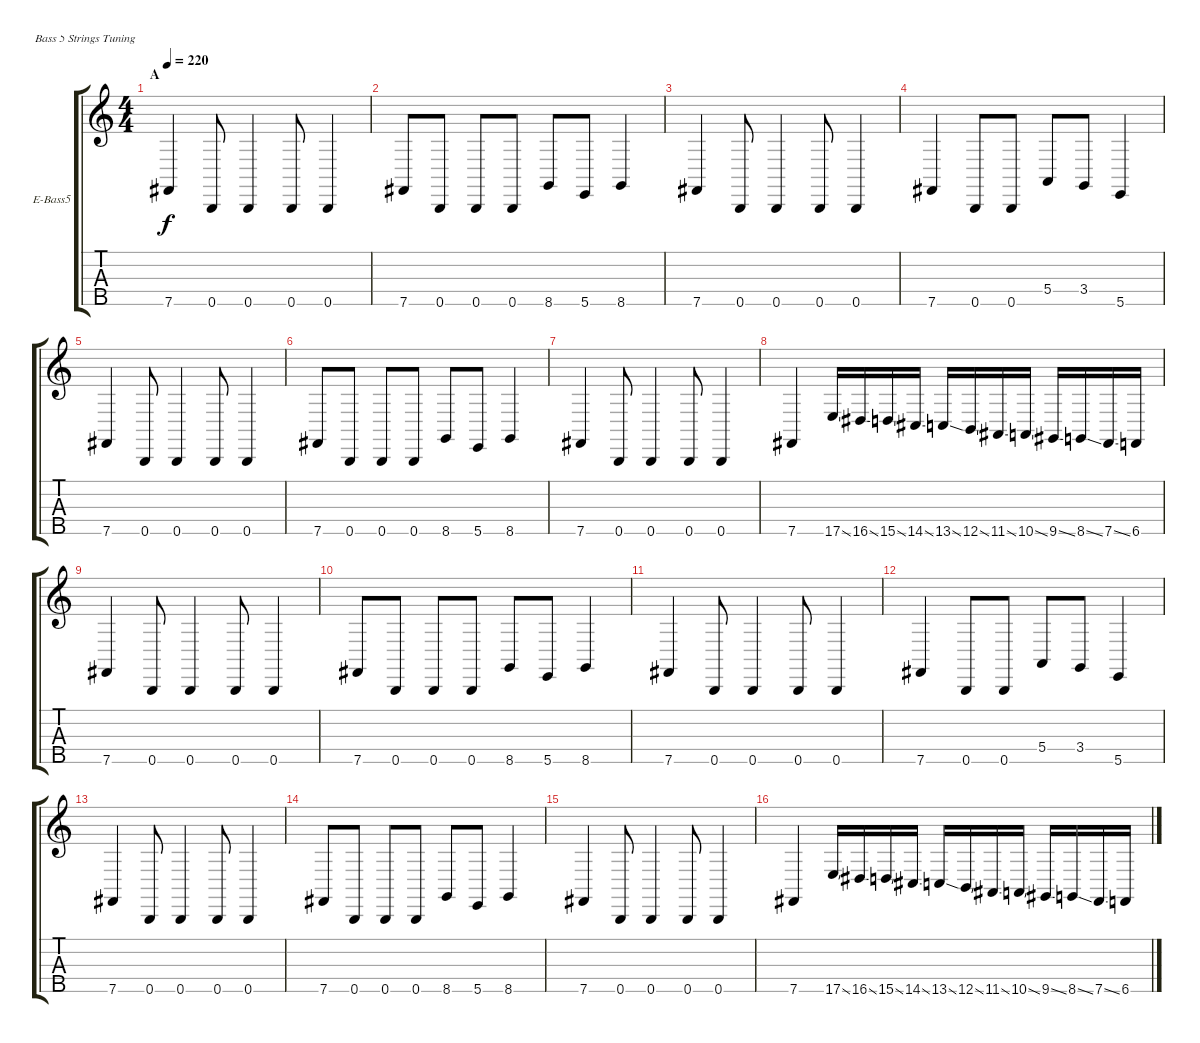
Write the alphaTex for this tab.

\bracketExtendMode groupsimilarinstruments
\firstSystemTrackNameOrientation horizontal
\otherSystemsTrackNameOrientation horizontal
\track ("Bass" "E-Bass5") {instrument electricbassfinger}
\staff {score tabs}
\tuning (G2 D2 A1 E1 B0)
\ts (4 4)
\section ("" "A")
\tempo 220
\clef g2
\ks c
7.5.4{dy f instrument electricbassfinger} 0.5.8 0.5.4 0.5.8 0.5.4 |
7.5.8 0.5.8 0.5.8 0.5.8 8.5.8 5.5.8 8.5.4 |
7.5.4 0.5.8 0.5.4 0.5.8 0.5.4 |
7.5.4 0.5.8 0.5.8 5.4.8 3.4.8 5.5.4 |
7.5.4 0.5.8 0.5.4 0.5.8 0.5.4 |
7.5.8 0.5.8 0.5.8 0.5.8 8.5.8 5.5.8 8.5.4 |
7.5.4 0.5.8 0.5.4 0.5.8 0.5.4 |
7.5.4 17.5{ss}.16 16.5{ss}.16 15.5{ss}.16 14.5{ss}.16 13.5{ss}.16 12.5{ss}.16 11.5{ss}.16 10.5{ss}.16 9.5{ss}.16 8.5{ss}.16 7.5{ss}.16 6.5.16 |
7.5.4 0.5.8 0.5.4 0.5.8 0.5.4 |
7.5.8 0.5.8 0.5.8 0.5.8 8.5.8 5.5.8 8.5.4 |
7.5.4 0.5.8 0.5.4 0.5.8 0.5.4 |
7.5.4 0.5.8 0.5.8 5.4.8 3.4.8 5.5.4 |
7.5.4 0.5.8 0.5.4 0.5.8 0.5.4 |
7.5.8 0.5.8 0.5.8 0.5.8 8.5.8 5.5.8 8.5.4 |
7.5.4 0.5.8 0.5.4 0.5.8 0.5.4 |
7.5.4 17.5{ss}.16 16.5{ss}.16 15.5{ss}.16 14.5{ss}.16 13.5{ss}.16 12.5{ss}.16 11.5{ss}.16 10.5{ss}.16 9.5{ss}.16 8.5{ss}.16 7.5{ss}.16 6.5.16
